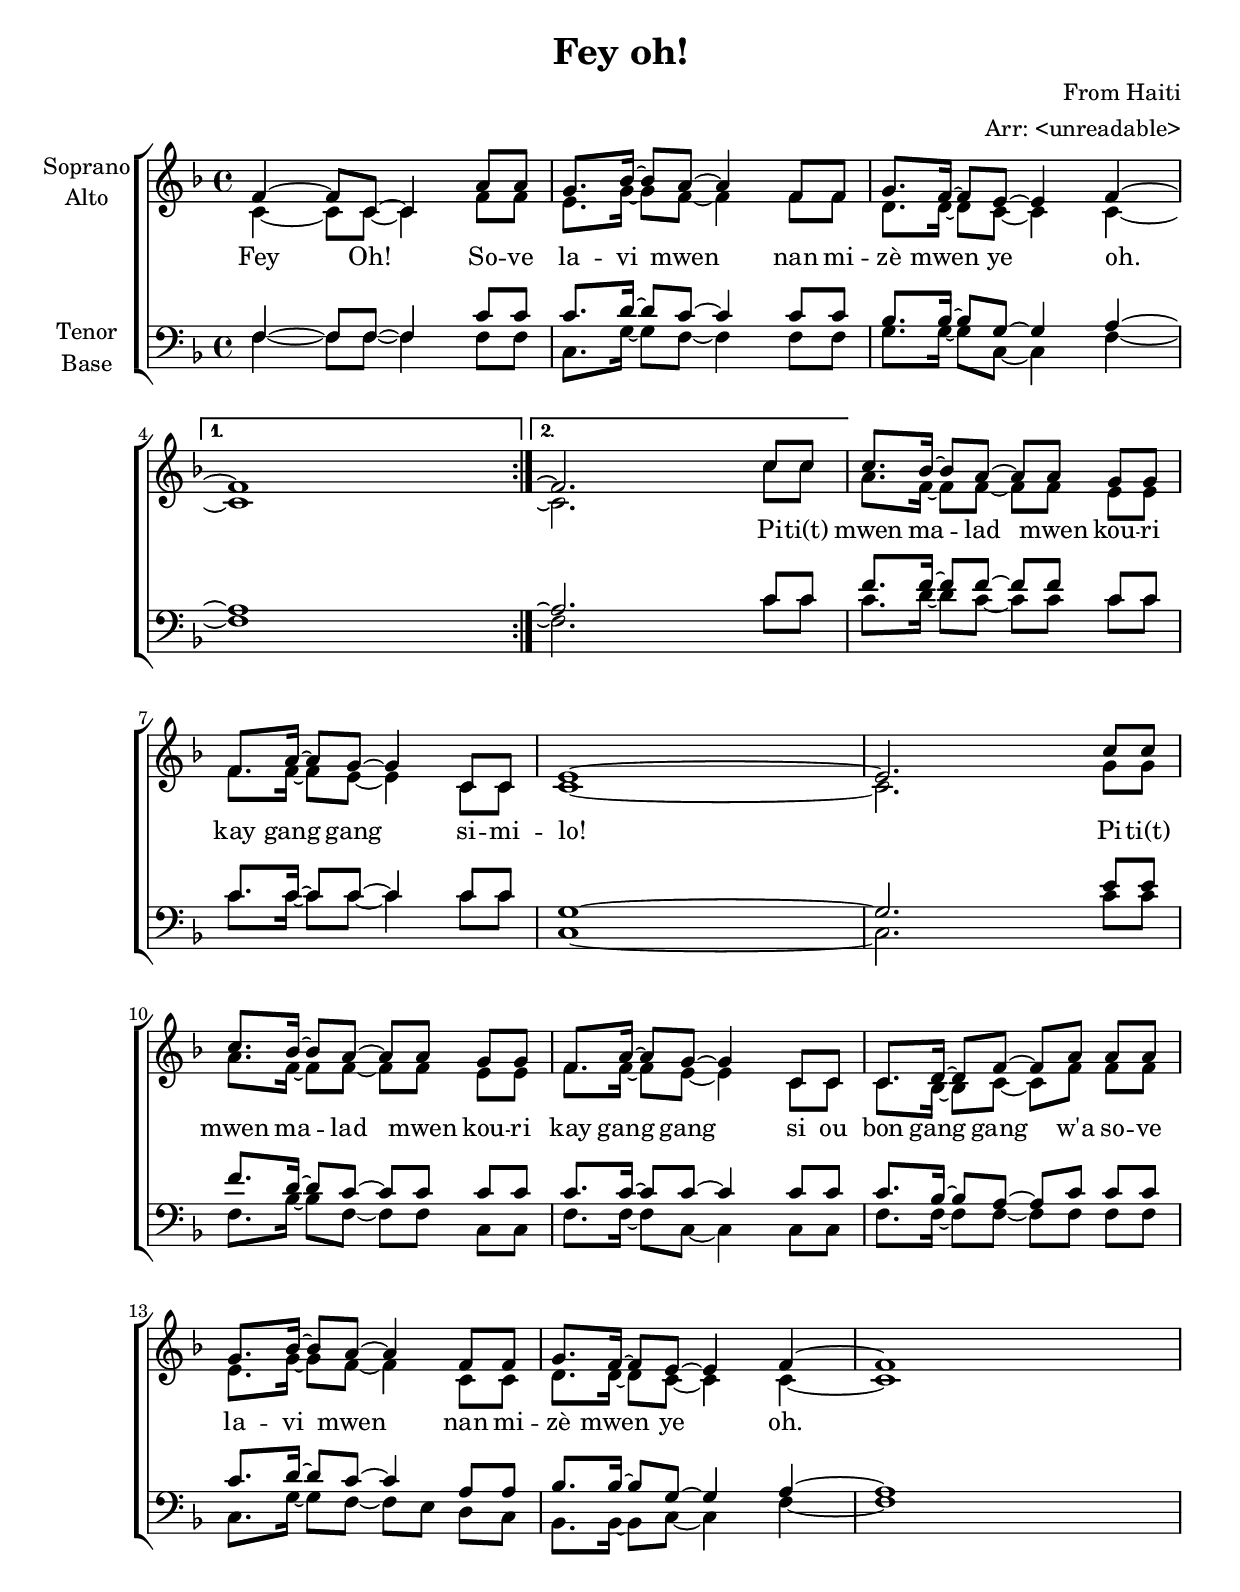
\version "2.18.0"

\paper {
	short-indent = \indent
}

\layout {
	\context {
		\Score proportionalNotationDuration = #(ly:make-moment 1/12)
	}
}

\header {
	title    = "Fey oh!"
	composer = "From Haiti"
	arranger = "Arr: <unreadable>"
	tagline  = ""
}

LyricsOne = \lyricmode {
	Fey4. Oh!4. So8 -- ve8 la8. -- vi8. mwen4.
	nan8 mi8 -- zè8. mwen8. ye4. oh.4 _1 _2.
	Pi8 -- ti(t)8 mwen8. ma8. -- lad4
	mwen8 kou8 -- ri8 kay8. gang8. gang4.
	si8 -- mi8 -- lo!1 _2.
	Pi8 -- ti(t)8 mwen8. ma8. -- lad4
	mwen8 kou8 -- ri8 kay8. gang8. gang4.
	si8 ou8 bon8. gang8. gang4
	w'a8 so8 -- ve8 la8. -- vi8. mwen4.
	nan8 mi8 -- zè8. mwen8. ye4. oh.4
}

SopranoNotes = {
	\set melismaBusyProperties = #'()
	\repeat volta 2 {
		f4 ~ f8 c8 ~ c4 a'8 a8 | g8. bes16 ~ bes8 a ~ a4 f8 f | g8. f16 ~ f8 e ~ e4 f ~ |
	} \alternative {
		{ f1 | }
		{ f2.\repeatTie c'8 c | }
	}
	\unset melismaBusyProperties
	c8. bes16 ~ bes8 a ~ a a g g  | f8. a16 ~ a8 g ~ g4 c,8 c | e1 ~ | e2. c'8 c |
	c8. bes16 ~ bes8 a ~ a a g g  | f8. a16 ~ a8 g ~ g4 c,8 c | c8. d16 ~ d8 f ~ f a a a |
	g8. bes16 ~ bes8 a ~ a4 f8 f8 | g8. f16 ~ f8 e ~ e4 f ~   | f1 |
}

AltoNotes = {
	\repeat volta 2 {
		c4 ~ c8 c8 ~ c4 f8  f8 | e8. g16 ~ g8 f ~ f4 f8 f | d8. d16 ~ d8 c ~ c4 c ~ |
	} \alternative {
		{ c1 | }
		{ c2.\repeatTie c'8 c | }
	}
	a8. f16 ~ f8 f ~ f f e e | f8. f16 ~ f8 e ~ e4 c8 c | c1 ~ | c2. g'8 g |
	a8. f16 ~ f8 f ~ f f e e | f8. f16 ~ f8 e ~ e4 c8 c | c8. bes16 ~ bes8 c ~ c f f f |
	e8. g16 ~ g8 f ~ f4 c8 c | d8. d16 ~ d8 c ~ c4 c ~  | c1 |
}

TenorNotes = {
	\repeat volta 2 {
		f4 ~ f8 f ~ f4 c'8 c | c8. d16 ~ d8 c ~ c4 c8 c | bes8. bes16 ~ bes8 g ~ g4 a ~ |
	} \alternative {
		{ a1 | }
		{ a2.\repeatTie c8 c | }
	}
	f8. f16 ~ f8 f ~ f f c c | c8. c16 ~ c8 c ~ c4 c8 c | g1 ~ | g2. e'8 e |
	f8. d16 ~ d8 c ~ c c c c | c8. c16 ~ c8 c ~ c4 c8 c | c8. bes16 ~ bes8 a ~ a c c c |
	c8. d16 ~ d8 c ~ c4 a8 a | bes8. bes16 ~ bes8 g ~ g4 a ~ | a1 |
}

BaseNotes = {
	\repeat volta 2 {
		f4 ~ f8 f8 ~ f4 f8  f8 | c8. g'16 ~ g8 f ~ f4 f8 f | g8. g16 ~ g8 c, ~ c4 f ~ |
	} \alternative {
		{ f1 | }
		{ f2.\repeatTie c'8 c | }
	}
	c8. d16 ~d8 c ~ c c c c | c8. c16 ~ c8 c ~ c4 c8 c | c,1 ~ | c2. c'8 c |
	f,8. bes16 ~ bes8 f ~ f f c c | f8. f16 ~ f8 c ~ c4 c8 c | f8. f16 ~ f8 f ~ f f f f |
	c8. g'16 ~ g8 f ~ f e d c bes8. bes16 ~ bes8 c ~ c4 f ~ | f1 |
}


\score {
	\new ChoirStaff <<
		\new Staff <<
			\key f \major
			\set Staff.instrumentName = \markup \center-column { "Soprano" "Alto" }
			\set Staff.beamExceptions = #'( (end . ( ( ( 1 . 8 ) . ( 2 2 2 2 ) ) ) ) )
			\new Voice = "Soprano" { \voiceOne \relative c' \SopranoNotes }
			\new Voice = "Alto"    { \voiceTwo \relative c' \AltoNotes }
		>>

		\new Lyrics {
			\LyricsOne
		}

		\new Staff <<
			\clef "bass"
			\key f \major
			\set Staff.instrumentName = \markup \center-column { "Tenor" "Base" }
			\set Staff.beamExceptions = #'((end . (((1 . 8) . (2 2 2 2)))))
			\new Voice = "Tenor" { \voiceOne \relative c \TenorNotes }
			\new Voice = "Base"  { \voiceTwo \relative c \BaseNotes }
		>>
	>>

	\layout { }
}

\score {
	\unfoldRepeats {
		<<
			\relative c' \SopranoNotes
			\relative c' \AltoNotes
			\relative c  \TenorNotes
			\relative c  \BaseNotes
			\LyricsOne
		>>
	}
	\midi {
		\tempo 4 = 96
	}
}
